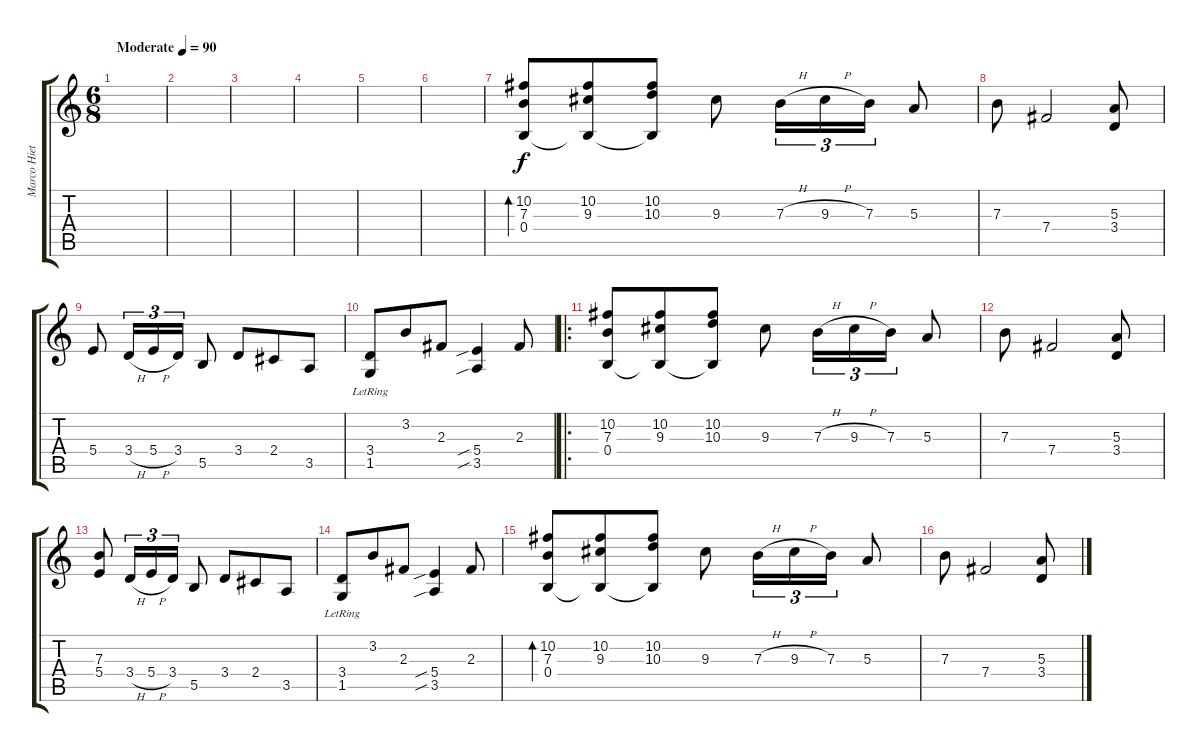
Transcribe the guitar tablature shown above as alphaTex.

\track ("Marco Hietala" "Marco Hiet") {instrument acousticguitarsteel}
\staff {score tabs}
\tuning (Db4 Ab3 E3 B2 Gb2 Db2) {hide}
\ts (6 8)
\tempo (90 "Moderate")
\clef g2
\ks c
|
|
|
|
|
|
(10.2 7.3 0.4).8{bd 60} (10.2 9.3 0.4{t}).8 (10.2 10.3 0.4{t}).8 9.3.8 7.3{h}.16{tu (3 2)} 9.3{h}.16{tu (3 2)} 7.3.16{tu (3 2)} 5.3.8 |
7.3.8 7.4.2 (5.3 3.4).8 |
5.4.8 3.4{h}.16{tu (3 2)} 5.4{h}.16{tu (3 2)} 3.4.16{tu (3 2)} 5.5.8 3.4.8 2.4.8 3.5.8 |
(3.4{lr} 1.5{lr}).8 3.2.8 2.3.8 (5.4{sib} 3.5{sib}).4 2.3.8 |
\ro
(10.2 7.3 0.4).8 (10.2 9.3 0.4{t}).8 (10.2 10.3 0.4{t}).8 9.3.8 7.3{h}.16{tu (3 2)} 9.3{h}.16{tu (3 2)} 7.3.16{tu (3 2)} 5.3.8 |
7.3.8 7.4.2 (5.3 3.4).8 |
(7.3 5.4).8 3.4{h}.16{tu (3 2)} 5.4{h}.16{tu (3 2)} 3.4.16{tu (3 2)} 5.5.8 3.4.8 2.4.8 3.5.8 |
(3.4{lr} 1.5{lr}).8 3.2.8 2.3.8 (5.4{sib} 3.5{sib}).4 2.3.8 |
(10.2 7.3 0.4).8{bd 60} (10.2 9.3 0.4{t}).8 (10.2 10.3 0.4{t}).8 9.3.8 7.3{h}.16{tu (3 2)} 9.3{h}.16{tu (3 2)} 7.3.16{tu (3 2)} 5.3.8 |
7.3.8 7.4.2 (5.3 3.4).8
